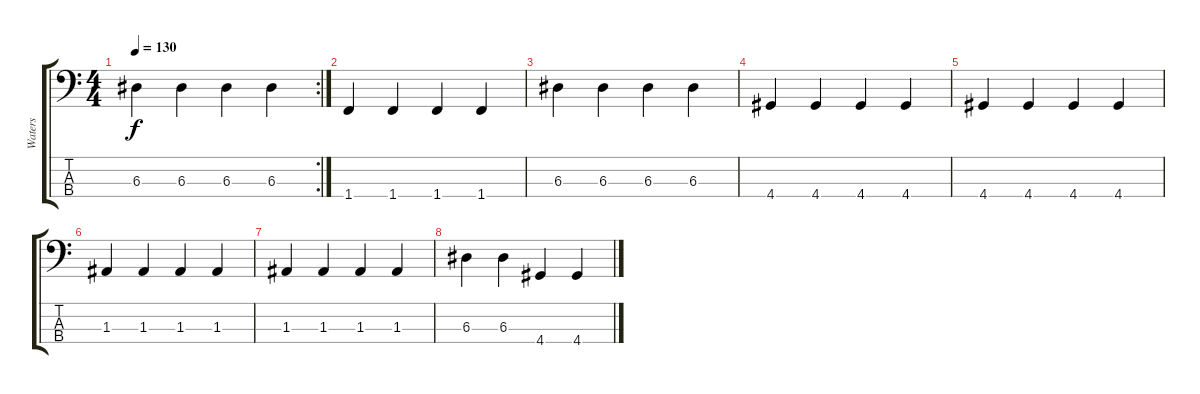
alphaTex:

\track ("Waters" "Waters") {instrument electricbasspick}
\staff {score tabs}
\tuning (G2 D2 A1 E1) {hide}
\rc 2
\ts (4 4)
\tempo 130
\clef f4
\ks c
6.3.4{dy f} 6.3.4 6.3.4 6.3.4 |
1.4.4 1.4.4 1.4.4 1.4.4 |
6.3.4 6.3.4 6.3.4 6.3.4 |
4.4.4 4.4.4 4.4.4 4.4.4 |
4.4.4 4.4.4 4.4.4 4.4.4 |
1.3.4 1.3.4 1.3.4 1.3.4 |
1.3.4 1.3.4 1.3.4 1.3.4 |
6.3.4 6.3.4 4.4.4 4.4.4
